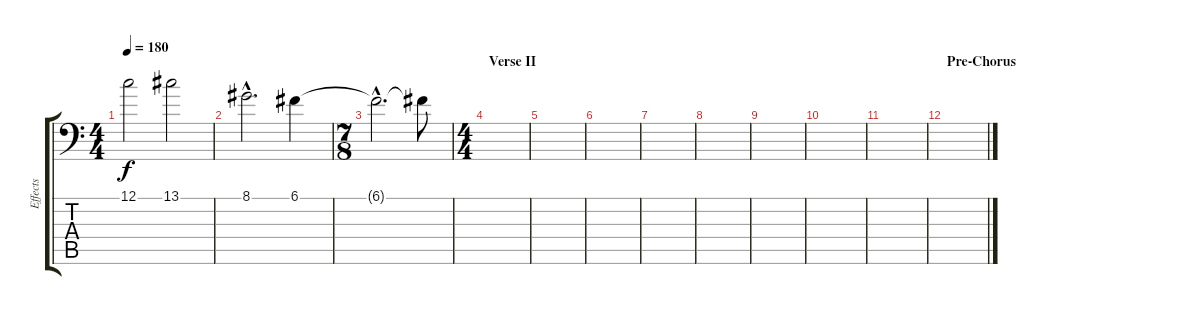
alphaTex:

\track ("Effects" "Effects") {instrument pad3polysynth}
\staff {score tabs}
\tuning (C4 G3 Eb3 Bb2 F2 Bb1) {hide}
\ts (4 4)
\tempo 180
\clef f4
\ks c
12.1.2{dy f} 13.1.2 |
8.1{hac}.2{d} 6.1.4 |
\ts (7 8)
6.1{hac t}.2{d} 6.1{t}.8 |
\ts (4 4)
\section ("" "Verse II")
|
|
|
|
|
|
|
|
\section ("" "Pre-Chorus")
